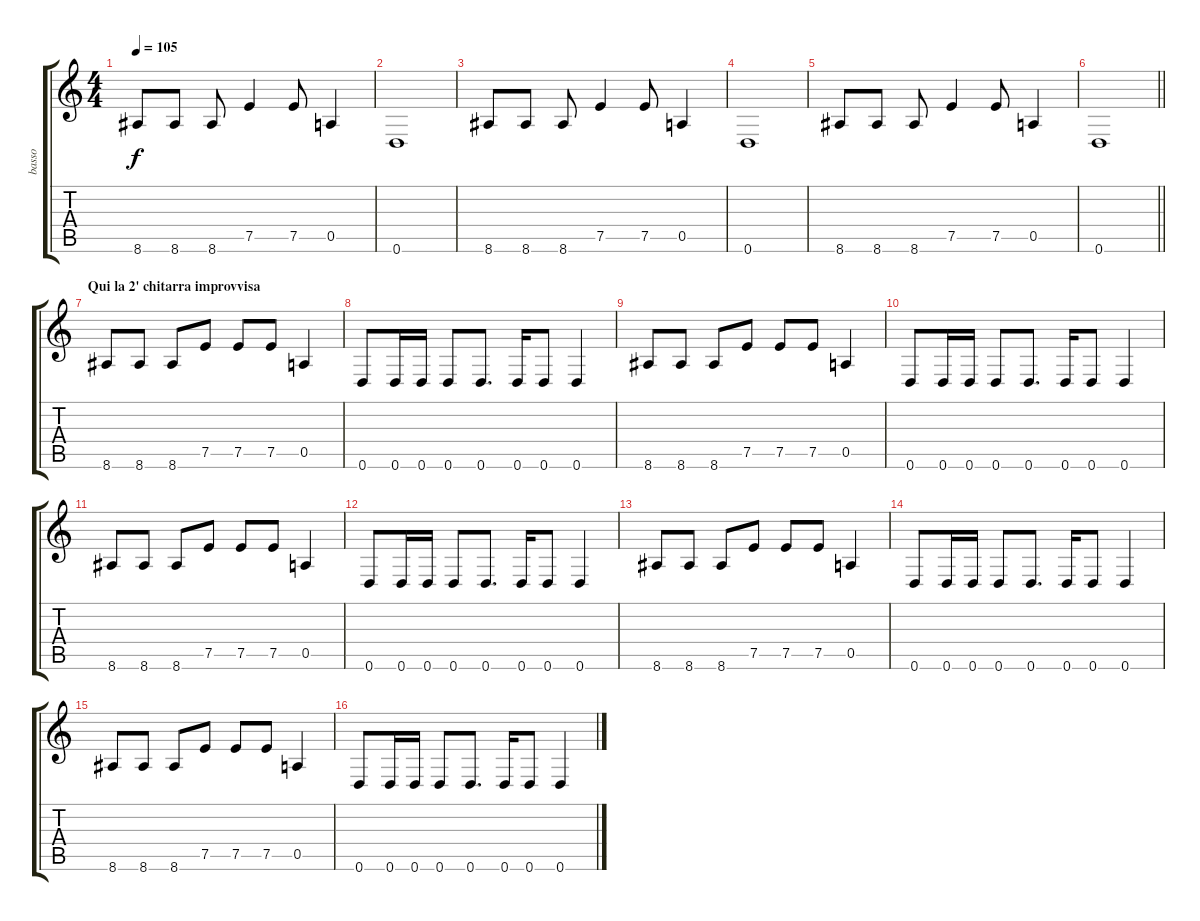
\track ("basso" "basso") {instrument electricbasspick}
\staff {score tabs}
\tuning (E4 B3 G3 D3 A2 D2) {hide}
\ts (4 4)
\tempo 105
\clef g2
\ks c
8.6.8{dy f} 8.6.8 8.6.8 7.5.4 7.5.8 0.5.4 |
0.6.1 |
8.6.8 8.6.8 8.6.8 7.5.4 7.5.8 0.5.4 |
0.6.1 |
8.6.8 8.6.8 8.6.8 7.5.4 7.5.8 0.5.4 |
\barLineRight lightlight
0.6.1 |
\section ("" "Qui la 2' chitarra improvvisa")
8.6.8 8.6.8 8.6.8 7.5.8 7.5.8 7.5.8 0.5.4 |
0.6.8 0.6.16 0.6.16 0.6.8 0.6.8{d} 0.6.16 0.6.8 0.6.4 |
8.6.8 8.6.8 8.6.8 7.5.8 7.5.8 7.5.8 0.5.4 |
0.6.8 0.6.16 0.6.16 0.6.8 0.6.8{d} 0.6.16 0.6.8 0.6.4 |
8.6.8 8.6.8 8.6.8 7.5.8 7.5.8 7.5.8 0.5.4 |
0.6.8 0.6.16 0.6.16 0.6.8 0.6.8{d} 0.6.16 0.6.8 0.6.4 |
8.6.8 8.6.8 8.6.8 7.5.8 7.5.8 7.5.8 0.5.4 |
0.6.8 0.6.16 0.6.16 0.6.8 0.6.8{d} 0.6.16 0.6.8 0.6.4 |
8.6.8 8.6.8 8.6.8 7.5.8 7.5.8 7.5.8 0.5.4 |
0.6.8 0.6.16 0.6.16 0.6.8 0.6.8{d} 0.6.16 0.6.8 0.6.4
